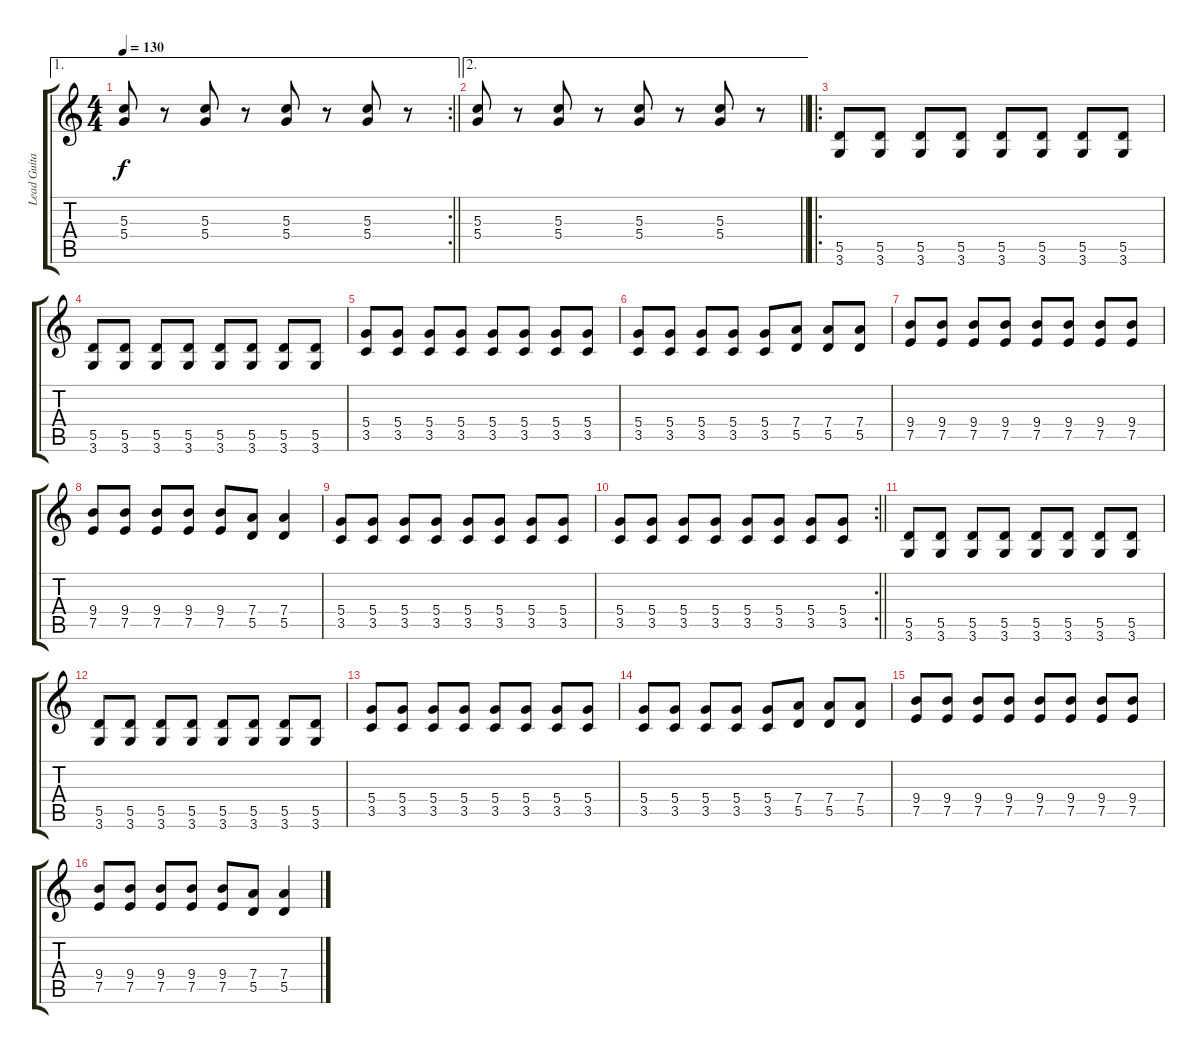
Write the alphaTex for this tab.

\track ("Lead Guitar" "Lead Guita") {instrument overdrivenguitar}
\staff {score tabs}
\tuning (E4 B3 G3 D3 A2 E2) {hide}
\ae 1
\rc 2
\ts (4 4)
\tempo 130
\clef g2
\barLineRight lightlight
\ks c
(5.3 5.4).8{dy f} r.8 (5.3 5.4).8 r.8 (5.3 5.4).8 r.8 (5.3 5.4).8 r.8 |
\ae 2
\barLineRight lightlight
(5.3 5.4).8 r.8 (5.3 5.4).8 r.8 (5.3 5.4).8 r.8 (5.3 5.4).8 r.8 |
\ro
(5.5 3.6).8 (5.5 3.6).8 (5.5 3.6).8 (5.5 3.6).8 (5.5 3.6).8 (5.5 3.6).8 (5.5 3.6).8 (5.5 3.6).8 |
(5.5 3.6).8 (5.5 3.6).8 (5.5 3.6).8 (5.5 3.6).8 (5.5 3.6).8 (5.5 3.6).8 (5.5 3.6).8 (5.5 3.6).8 |
(5.4 3.5).8 (5.4 3.5).8 (5.4 3.5).8 (5.4 3.5).8 (5.4 3.5).8 (5.4 3.5).8 (5.4 3.5).8 (5.4 3.5).8 |
(5.4 3.5).8 (5.4 3.5).8 (5.4 3.5).8 (5.4 3.5).8 (5.4 3.5).8 (7.4 5.5).8 (7.4 5.5).8 (7.4 5.5).8 |
(9.4 7.5).8 (9.4 7.5).8 (9.4 7.5).8 (9.4 7.5).8 (9.4 7.5).8 (9.4 7.5).8 (9.4 7.5).8 (9.4 7.5).8 |
(9.4 7.5).8 (9.4 7.5).8 (9.4 7.5).8 (9.4 7.5).8 (9.4 7.5).8 (7.4 5.5).8 (7.4 5.5).4 |
(5.4 3.5).8 (5.4 3.5).8 (5.4 3.5).8 (5.4 3.5).8 (5.4 3.5).8 (5.4 3.5).8 (5.4 3.5).8 (5.4 3.5).8 |
\rc 2
\barLineRight lightlight
(5.4 3.5).8 (5.4 3.5).8 (5.4 3.5).8 (5.4 3.5).8 (5.4 3.5).8 (5.4 3.5).8 (5.4 3.5).8 (5.4 3.5).8 |
(5.5 3.6).8 (5.5 3.6).8 (5.5 3.6).8 (5.5 3.6).8 (5.5 3.6).8 (5.5 3.6).8 (5.5 3.6).8 (5.5 3.6).8 |
(5.5 3.6).8 (5.5 3.6).8 (5.5 3.6).8 (5.5 3.6).8 (5.5 3.6).8 (5.5 3.6).8 (5.5 3.6).8 (5.5 3.6).8 |
(5.4 3.5).8 (5.4 3.5).8 (5.4 3.5).8 (5.4 3.5).8 (5.4 3.5).8 (5.4 3.5).8 (5.4 3.5).8 (5.4 3.5).8 |
(5.4 3.5).8 (5.4 3.5).8 (5.4 3.5).8 (5.4 3.5).8 (5.4 3.5).8 (7.4 5.5).8 (7.4 5.5).8 (7.4 5.5).8 |
(9.4 7.5).8 (9.4 7.5).8 (9.4 7.5).8 (9.4 7.5).8 (9.4 7.5).8 (9.4 7.5).8 (9.4 7.5).8 (9.4 7.5).8 |
(9.4 7.5).8 (9.4 7.5).8 (9.4 7.5).8 (9.4 7.5).8 (9.4 7.5).8 (7.4 5.5).8 (7.4 5.5).4
